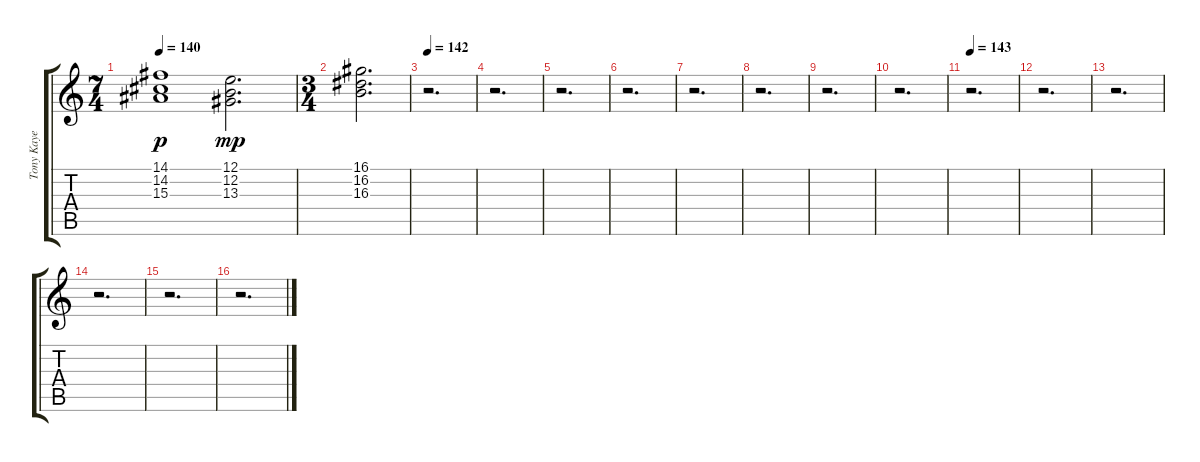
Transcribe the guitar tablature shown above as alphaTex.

\track ("Tony Kaye I" "Tony Kaye ") {instrument lead6voice}
\staff {score tabs}
\tuning (E4 B3 G3 D3 A2 E2) {hide}
\ts (7 4)
\tempo 140
\clef g2
\ks c
(14.1 14.2 15.3).1{dy p} (12.1 12.2 13.3).2{d dy mp} |
\ts (3 4)
(16.1 16.2 16.3).2{d} |
\tempo 142
r.2{d} |
r.2{d} |
r.2{d} |
r.2{d} |
r.2{d} |
r.2{d} |
r.2{d} |
r.2{d} |
\tempo 143
r.2{d} |
r.2{d} |
r.2{d} |
r.2{d} |
r.2{d} |
r.2{d}
